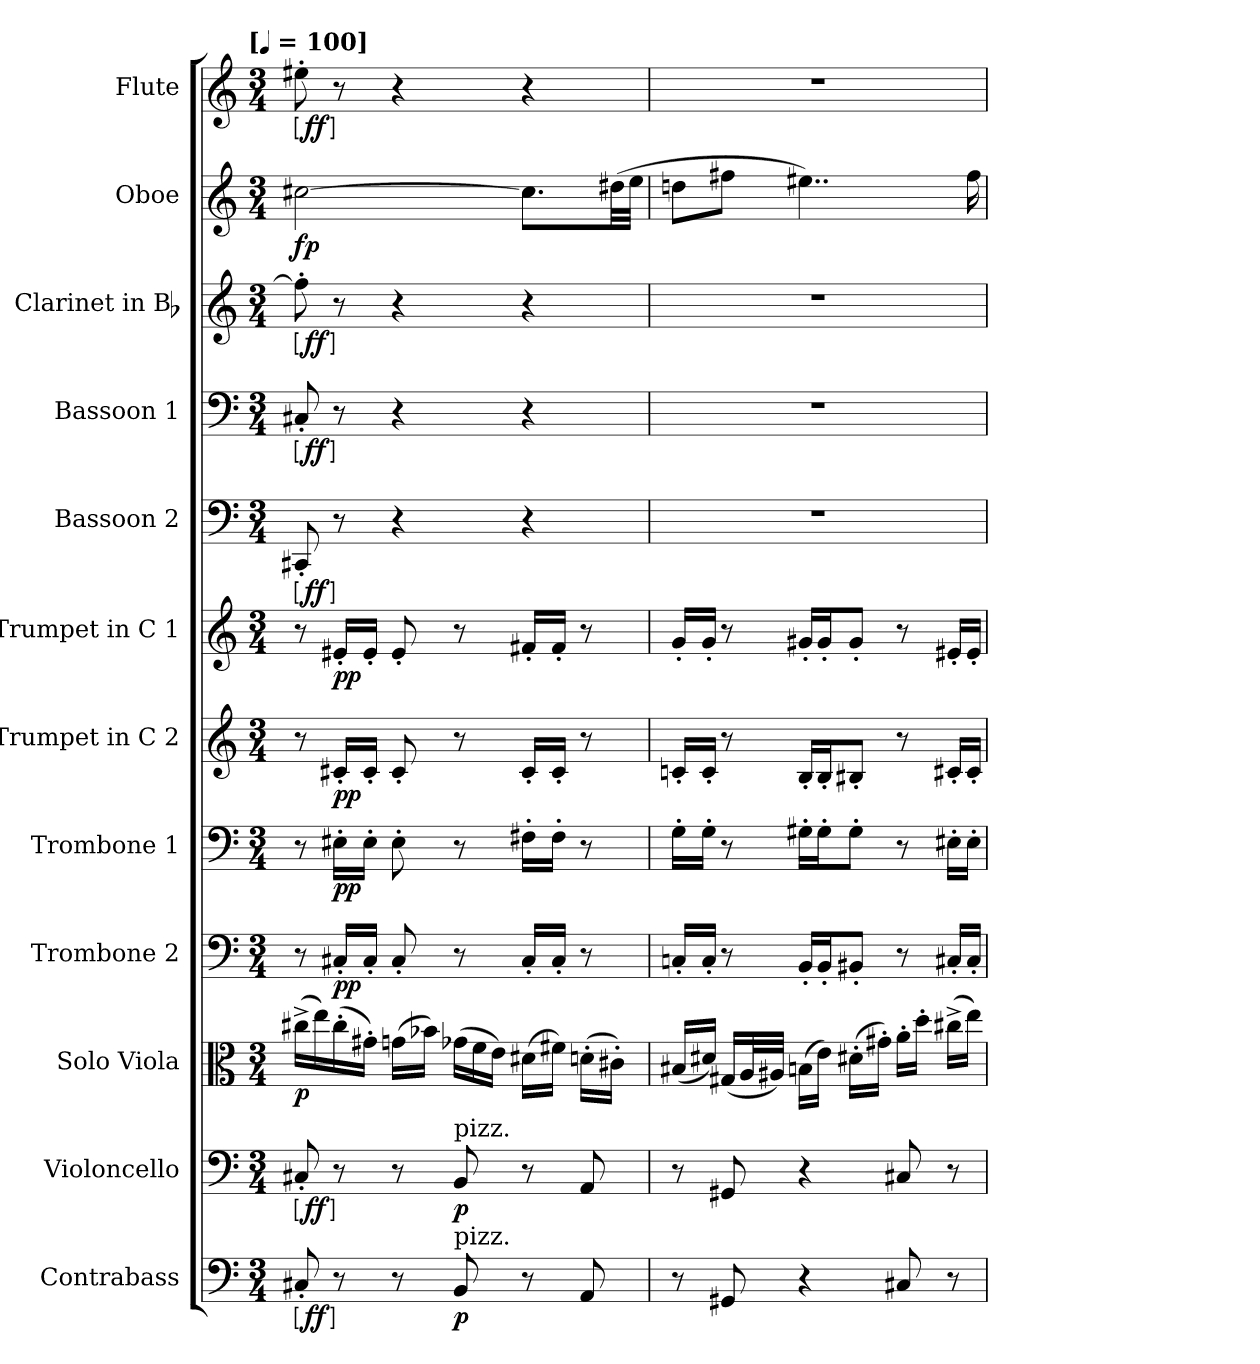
**kern	**dynam	**kern	**dynam	**kern	**dynam	**kern	**dynam	**kern	**dynam	**kern	**dynam	**kern	**dynam	**kern	**dynam	**kern	**dynam	**kern	**dynam	**kern	**dynam	**kern	**dynam
*part12	*part12	*part11	*part11	*part10	*part10	*part9	*part9	*part8	*part8	*part7	*part7	*part6	*part6	*part5	*part5	*part4	*part4	*part3	*part3	*part2	*part2	*part1	*part1
*staff12	*staff12	*staff11	*staff11	*staff10	*staff10	*staff9	*staff9	*staff8	*staff8	*staff7	*staff7	*staff6	*staff6	*staff5	*staff5	*staff4	*staff4	*staff3	*staff3	*staff2	*staff2	*staff1	*staff1
*I"Contrabass	*	*I"Violoncello	*	*I"Solo Viola	*	*I"Trombone 2	*	*I"Trombone 1	*	*I"Trumpet in C 2	*	*I"Trumpet in C 1	*	*I"Bassoon 2	*	*I"Bassoon 1	*	*I"Clarinet in Bb	*	*I"Oboe	*	*I"Flute	*
*I'Cb.	*	*I'Vc.	*	*I'Vla.	*	*I'Tbn. 2	*	*I'Tbn. 1	*	*	*	*	*	*I'Bsn. 2	*	*I'Bsn. 1	*	*I'Cl.	*	*I'Ob.	*	*I'Fl.	*
*clefF4	*	*clefF4	*	*clefC3	*	*clefF4	*	*clefF4	*	*clefG2	*	*clefG2	*	*clefF4	*	*clefF4	*	*clefG2	*	*clefG2	*	*clefG2	*
*ITrd7c12	*	*	*	*	*	*	*	*	*	*	*	*	*	*	*	*	*	*ITrd1c2	*	*	*	*	*
*k[]	*	*k[]	*	*k[]	*	*k[]	*	*k[]	*	*k[]	*	*k[]	*	*k[]	*	*k[]	*	*k[b-e-]	*	*k[]	*	*k[]	*
!!LO:TX:omd:t=[[quarter] = 100]
*M3/4	*	*M3/4	*	*M3/4	*	*M3/4	*	*M3/4	*	*M3/4	*	*M3/4	*	*M3/4	*	*M3/4	*	*M3/4	*	*M3/4	*	*M3/4	*
*MM100	*	*MM100	*	*MM100	*	*MM100	*	*MM100	*	*MM100	*	*MM100	*	*MM100	*	*MM100	*	*MM100	*	*MM100	*	*MM100	*
=1	=1	=1	=1	=1	=1	=1	=1	=1	=1	=1	=1	=1	=1	=1	=1	=1	=1	=1	=1	=1	=1	=1	=1
!	!LO:DY:ed=brack	!	!LO:DY:ed=brack	!	!	!	!	!	!	!	!	!	!	!	!LO:DY:ed=brack	!	!LO:DY:ed=brack	!	!LO:DY:ed=brack	!	!	!	!LO:DY:ed=brack
8CC#X'	ff	8C#X'	ff	(16cc#X^LL	p	8r	.	8r	.	8r	.	8r	.	8CC#X'	ff	8C#X'	ff	8ee-'i]	ff	[2cc#X	fp	8ee#X'	ff
.	.	.	.	16ee)	.	.	.	.	.	.	.	.	.	.	.	.	.	.	.	.	.	.	.
8r	.	8r	.	(16cc#'	.	16C#X'LL	pp	16E#X'LL	pp	16c#X'LL	pp	16e#X'LL	pp	8r	.	8r	.	8r	.	.	.	8r	.
.	.	.	.	16g#X'JJ)	.	16C#'JJ	.	16E#'JJ	.	16c#'JJ	.	16e#'JJ	.	.	.	.	.	.	.	.	.	.	.
8r	.	8r	.	(16gnLL	.	8C#'	.	8E#'	.	8c#'	.	8e#'	.	4r	.	4r	.	4r	.	.	.	4r	.
.	.	.	.	16b-XJJ)	.	.	.	.	.	.	.	.	.	.	.	.	.	.	.	.	.	.	.
*	*	*	*	*Xtuplet	*	*	*	*	*	*	*	*	*	*	*	*	*	*	*	*	*	*	*
!	!	!LO:TX:a:t=pizz.	!	!	!	!	!	!	!	!	!	!	!	!	!	!	!	!	!	!	!	!	!
!LO:TX:a:t=pizz.	!	!	!	!	!	!	!	!	!	!	!	!	!	!	!	!	!	!	!	!	!	!	!
8BBB	p	8BB	p	(24g-XLL	.	8r	.	8r	.	8r	.	8r	.	.	.	.	.	.	.	.	.	.	.
.	.	.	.	24f	.	.	.	.	.	.	.	.	.	.	.	.	.	.	.	.	.	.	.
.	.	.	.	24eJJ)	.	.	.	.	.	.	.	.	.	.	.	.	.	.	.	.	.	.	.
8r	.	8r	.	(16d#XLL	.	16C#'LL	.	16F#X'LL	.	16c#'LL	.	16f#X'LL	.	4r	.	4r	.	4r	.	8.cc#L]	.	4r	.
.	.	.	.	16f#XJJ)	.	16C#'JJ	.	16F#'JJ	.	16c#'JJ	.	16f#'JJ	.	.	.	.	.	.	.	.	.	.	.
8AAA	.	8AA	.	(16dn'LL	.	8r	.	8r	.	8r	.	8r	.	.	.	.	.	.	.	.	.	.	.
.	.	.	.	16c#X'JJ)	.	.	.	.	.	.	.	.	.	.	.	.	.	.	.	(32dd#XLL	.	.	.
.	.	.	.	.	.	.	.	.	.	.	.	.	.	.	.	.	.	.	.	32eeJJJ	.	.	.
=2	=2	=2	=2	=2	=2	=2	=2	=2	=2	=2	=2	=2	=2	=2	=2	=2	=2	=2	=2	=2	=2	=2	=2
8r	.	8r	.	(16B#X/LL	.	16Cn'LL	.	16G'LL	.	16cn'LL	.	16g'LL	.	4%3r	.	4%3r	.	4%3r	.	8ddnL	.	4%3r	.
.	.	.	.	16d#XJJ)	.	16C'JJ	.	16G'JJ	.	16c'JJ	.	16g'JJ	.	.	.	.	.	.	.	.	.	.	.
8GGG#X	.	8GG#X	.	(16G#XLL	.	8r	.	8r	.	8r	.	8r	.	.	.	.	.	.	.	8ff#XJ	.	.	.
.	.	.	.	32AL	.	.	.	.	.	.	.	.	.	.	.	.	.	.	.	.	.	.	.
.	.	.	.	32A#XJJJ)	.	.	.	.	.	.	.	.	.	.	.	.	.	.	.	.	.	.	.
4r	.	4r	.	(16BnLL	.	16BB'LL	.	16G#X'LL	.	16B'LL	.	16g#X'LL	.	.	.	.	.	.	.	4..ee#X)	.	.	.
.	.	.	.	16eJJ)	.	16BB'J	.	16G#'J	.	16B'J	.	16g#'J	.	.	.	.	.	.	.	.	.	.	.
.	.	.	.	(16d#X'LL	.	8BB#X'J	.	8G#'J	.	8B#X'J	.	8g#'J	.	.	.	.	.	.	.	.	.	.	.
.	.	.	.	16g#X'JJ)	.	.	.	.	.	.	.	.	.	.	.	.	.	.	.	.	.	.	.
8CC#X	.	8C#X	.	16a'LL	.	8r	.	8r	.	8r	.	8r	.	.	.	.	.	.	.	.	.	.	.
.	.	.	.	16dd'JJ	.	.	.	.	.	.	.	.	.	.	.	.	.	.	.	.	.	.	.
8r	.	8r	.	(16cc#X^LL	.	16C#X'LL	.	16E#X'LL	.	16c#X'LL	.	16e#X'LL	.	.	.	.	.	.	.	.	.	.	.
.	.	.	.	16eeJJ)	.	16C#'JJ	.	16E#'JJ	.	16c#'JJ	.	16e#'JJ	.	.	.	.	.	.	.	16ff#	.	.	.
=	=	=	=	=	=	=	=	=	=	=	=	=	=	=	=	=	=	=	=	=	=	=	=
*-	*-	*-	*-	*-	*-	*-	*-	*-	*-	*-	*-	*-	*-	*-	*-	*-	*-	*-	*-	*-	*-	*-	*-
